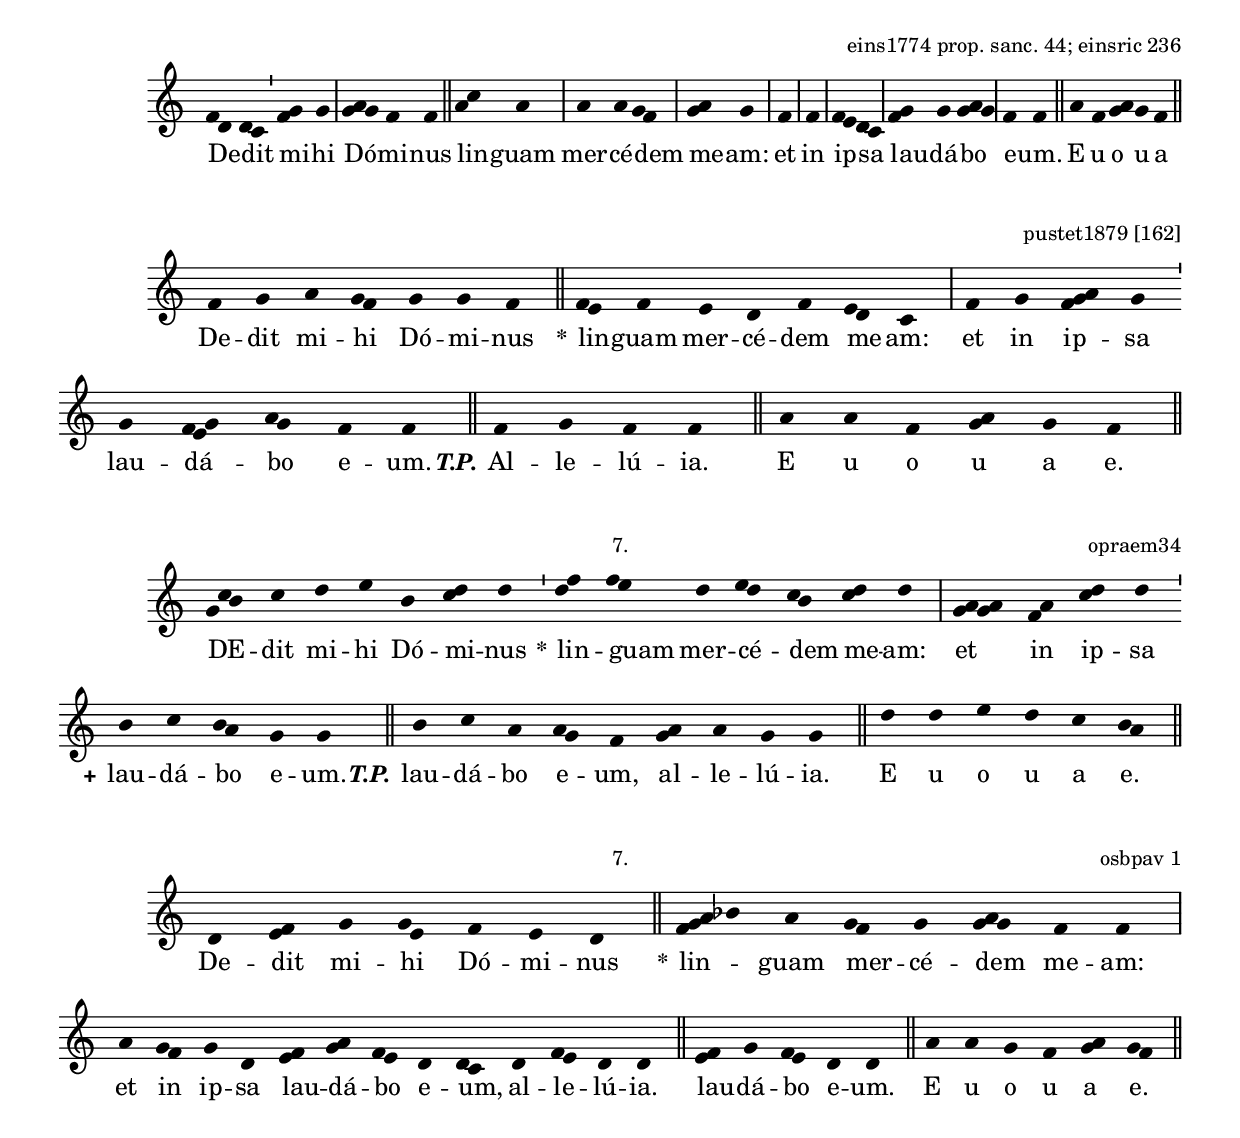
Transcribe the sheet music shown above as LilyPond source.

\version "2.19.32"

\include "../lib/synopsis.ily"

\score {
  \transpose c c' {
    \plainchant
    \melisma { f4 d } \melisma { d c } \bar "'" \melisma { f g } g \bar "|" \melisma { g a g } f f \bar "||"
    \melisma { a c' } a \bar "|" a a \melisma { g f } \bar "|" \melisma { g a } g \bar "|"
    f \bar "|" f \bar "|" \melisma { f e } \melisma { d c } \bar "|"
    \melisma { f g } g \melisma { g a g } \bar "|" f f \bar "||"
    a f \melisma { g a } g f \bar "||"
  }
  \addlyrics {
    De -- dit mi -- hi Dó -- mi -- nus
    lin -- guam mer -- cé -- dem me -- am:
    et in ip -- sa
    lau -- dá -- bo e -- um.
    E u o u a e.
  }
  \header {
    quid = "antiphona ad Magnificat"
    fontes = "eins1774 prop. sanc. 44; einsric 236"
  }
}

\score {
  \transpose c c' {
    \plainchant
    f4 g a \melisma { g f } g g f \bar "||"
    \melisma { f e } f e d f \melisma { e d } c \bar "|"
    f g \melisma { f g a } g \bar "'"
    g \melisma { f e g } \melisma { a g } f f \bar "||"
    f g f f \bar "||"
    a a f \melisma { g a } g f \bar "||"
  }
  \addlyrics {
    De -- dit mi -- hi Dó -- mi -- nus \set stanza = \markup{"*"}
    lin -- guam mer -- cé -- dem me -- am:
    et in ip -- sa
    lau -- dá -- bo e -- um.
    \set stanza = \markup{\italic{T.P.}} Al -- le -- lú -- ia.
    E u o u a e.
  }
  \header {
    quid = "antiphona ad Magnificat"
    fontes = "pustet1879 [162]"
  }
}

\score {
  \transpose c c' {
    \plainchant
    \melisma { g4 c' b } c' \bar "" d' e' \bar "" b \melisma { c' d' } d' \bar "'"
    \melisma { d' f' } \melisma { f' e' } \bar "" d' \melisma { e' d' } \melisma { c' b } \bar "" \melisma { c' d' } d' \bar "|"
    \melisma { g a g a } \bar "" \melisma { f a } \bar "" \melisma { c' d' } d' \bar "'"
    b c' \melisma { b a } \bar "" g g \bar "||"
    b c' a \bar "" \melisma { a g } f \bar "" \melisma { g a } a g g \bar "||"
    d' \bar "" d' \bar "" e' \bar "" d' \bar "" c' \bar "" \melisma { b a } \bar "||"
  }
  \addlyrics {
    DE -- dit mi -- hi Dó -- mi -- nus \set stanza = \markup{"*"}
    lin -- guam mer -- cé -- dem me -- am:
    et in ip -- sa \set stanza = \markup{+}
    lau -- dá -- bo e -- um.
    \set stanza = \markup{\italic{T.P.}} lau -- dá -- bo e -- um, al -- le -- lú -- ia.
    E u o u a e.
  }
  \header {
    annotation = "7."
    mode = "7"
    office-part = "antiphona ad Magnificat"
    fontes = "opraem34"
  }
}

\score {
  \transpose c c' {
    \plainchant
    d4 \melisma { e f } g \melisma { g e } f e d \bar "||"
    \melisma { f g a bes } a \melisma { g f } g \melisma { g a g } f f \bar "|"
    a \melisma { g f } g d \melisma { e f } \melisma { g a } \melisma { f e } d \melisma { d c } d \melisma { f e } d d \bar "||"
    \melisma { e f } g \melisma { f e } d d \bar "||"
    a a g f \melisma { g a } \melisma { g f } \bar "||"
  }
  \addlyrics {
    De -- dit mi -- hi Dó -- mi -- nus \set stanza = \markup{"*"}
    lin -- guam mer -- cé -- dem me -- am:
    et in ip -- sa
    lau -- dá -- bo e -- um, al -- le -- lú -- ia.
    lau -- dá -- bo e -- um.
    E u o u a e.
  }
  \header {
    annotation = "7."
    mode = "7"
    office-part = "antiphona ad Magnificat"
    fontes = "osbpav 1"
  }
}

%{
\score {
  \transpose c c' {
    \plainchant

  }
  \addlyrics {

  }
  \header {
    fontes = ""
  }
}
%}